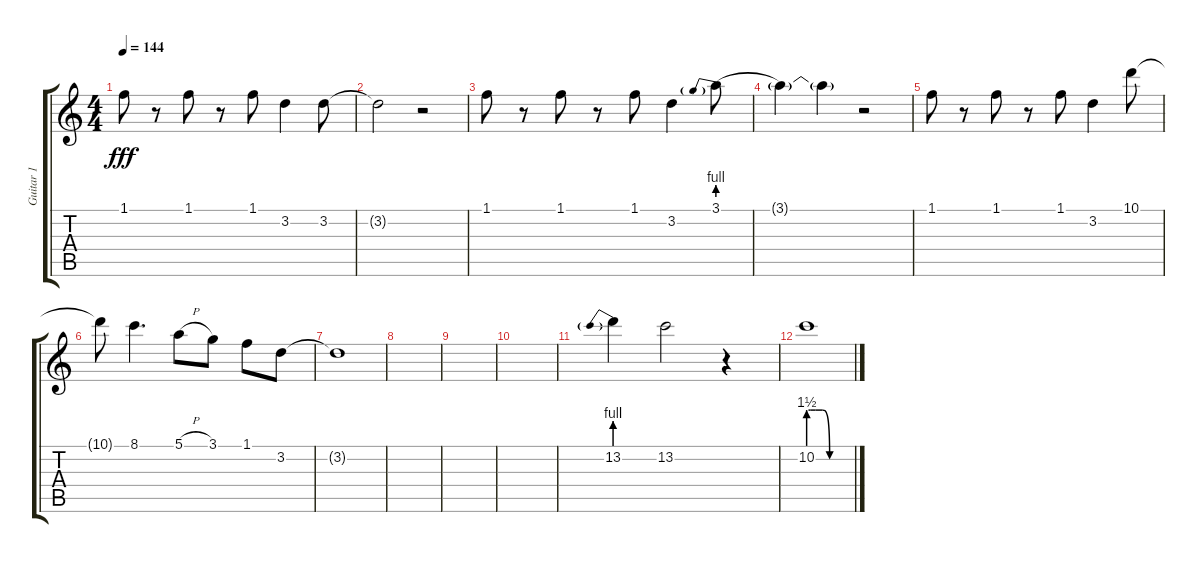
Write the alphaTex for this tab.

\track ("Guitar 1" "Guitar 1") {instrument distortionguitar}
\staff {score tabs}
\tuning (E4 B3 G3 D3 A2 D2) {hide}
\ts (4 4)
\tempo 144
\clef g2
\ks c
1.1.8{dy fff} r.8 1.1.8 r.8 1.1.8 3.2.4 3.2.8 |
3.2{t}.2 r.2 |
1.1.8 r.8 1.1.8 r.8 1.1.8 3.2.4 3.1{be (prebend 0 4 60 4)}.8 |
3.1{t}.4 3.1{t}.4 r.2 |
1.1.8 r.8 1.1.8 r.8 1.1.8 3.2.4 10.1.8 |
10.1{t}.8 8.1.4{d} 5.1{h}.8 3.1.8 1.1.8 3.2.8 |
3.2{t}.1 |
|
|
|
13.2{be (prebend 0 4 60 4)}.4 13.2.2 r.4 |
10.2{be (custom 0 6 3 6 10 6 20 6 30 0 60 0)}.1
